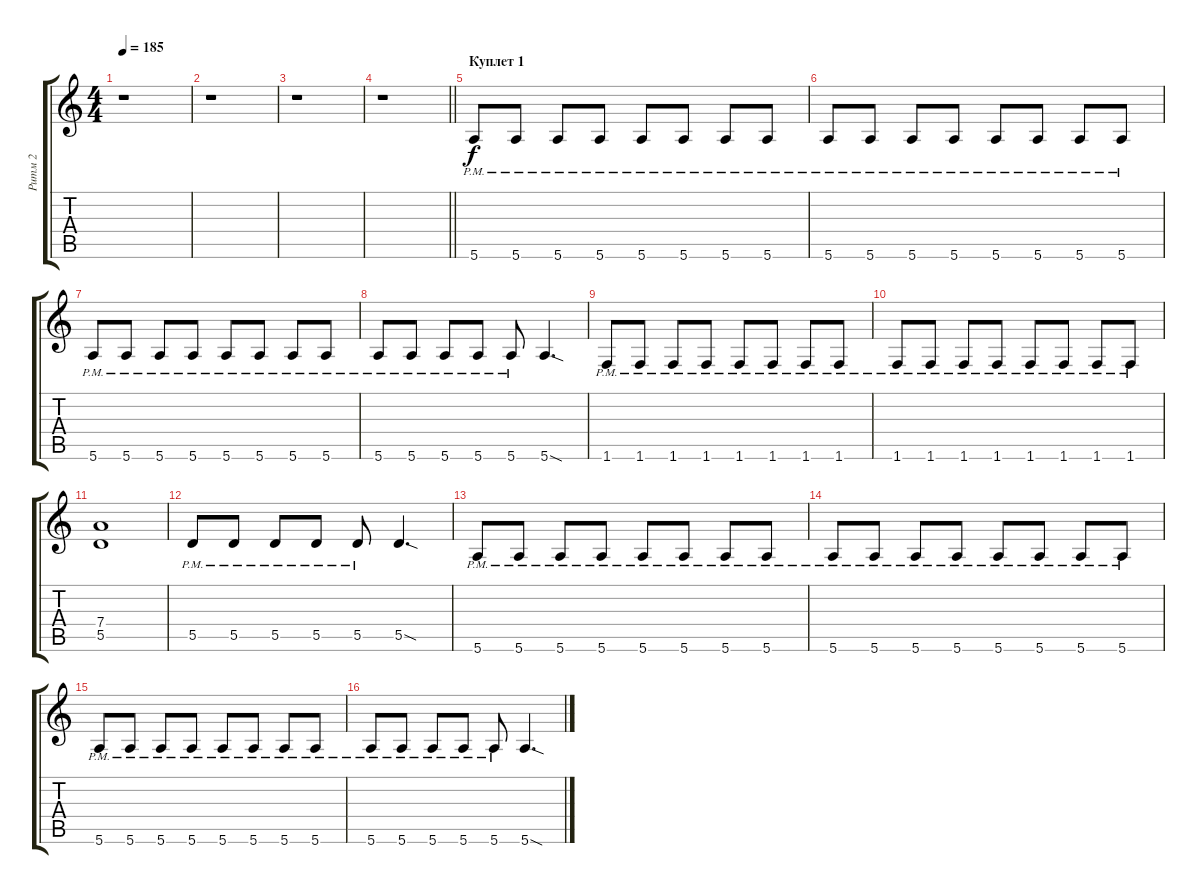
\track ("Ритм 2" "Ритм 2") {instrument distortionguitar}
\staff {score tabs}
\tuning (E4 B3 G3 D3 A2 E2) {hide}
\ts (4 4)
\tempo 185
\clef g2
\ks c
r.1{dy f} |
r.1 |
r.1 |
\barLineRight lightlight
r.1 |
\section ("" "Куплет 1")
5.6{pm}.8 5.6{pm}.8 5.6{pm}.8 5.6{pm}.8 5.6{pm}.8 5.6{pm}.8 5.6{pm}.8 5.6{pm}.8 |
5.6{pm}.8 5.6{pm}.8 5.6{pm}.8 5.6{pm}.8 5.6{pm}.8 5.6{pm}.8 5.6{pm}.8 5.6{pm}.8 |
5.6{pm}.8 5.6{pm}.8 5.6{pm}.8 5.6{pm}.8 5.6{pm}.8 5.6{pm}.8 5.6{pm}.8 5.6{pm}.8 |
5.6{pm}.8 5.6{pm}.8 5.6{pm}.8 5.6{pm}.8 5.6{pm}.8 5.6{sod}.4{d} |
1.6{pm}.8 1.6{pm}.8 1.6{pm}.8 1.6{pm}.8 1.6{pm}.8 1.6{pm}.8 1.6{pm}.8 1.6{pm}.8 |
1.6{pm}.8 1.6{pm}.8 1.6{pm}.8 1.6{pm}.8 1.6{pm}.8 1.6{pm}.8 1.6{pm}.8 1.6{pm}.8 |
(7.4 5.5).1 |
5.5{pm}.8 5.5{pm}.8 5.5{pm}.8 5.5{pm}.8 5.5{pm}.8 5.5{sod}.4{d} |
5.6{pm}.8 5.6{pm}.8 5.6{pm}.8 5.6{pm}.8 5.6{pm}.8 5.6{pm}.8 5.6{pm}.8 5.6{pm}.8 |
5.6{pm}.8 5.6{pm}.8 5.6{pm}.8 5.6{pm}.8 5.6{pm}.8 5.6{pm}.8 5.6{pm}.8 5.6{pm}.8 |
5.6{pm}.8 5.6{pm}.8 5.6{pm}.8 5.6{pm}.8 5.6{pm}.8 5.6{pm}.8 5.6{pm}.8 5.6{pm}.8 |
5.6{pm}.8 5.6{pm}.8 5.6{pm}.8 5.6{pm}.8 5.6{pm}.8 5.6{sod}.4{d}
